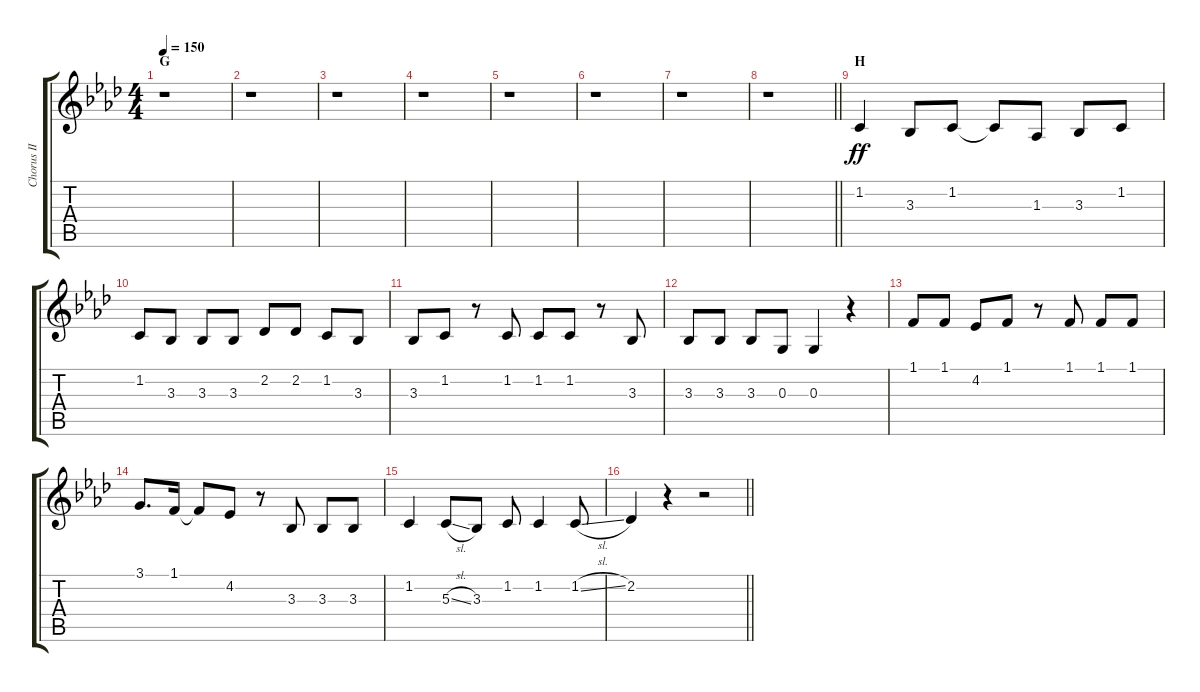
\track ("Chorus II" "Chorus II") {instrument voiceoohs}
\staff {score tabs}
\tuning (E4 B3 G3 D3 A2 E2) {hide}
\ts (4 4)
\section ("" "G")
\tempo 150
\clef g2
\ks ab
r.1{dy ff} |
r.1 |
r.1 |
r.1 |
r.1 |
r.1 |
r.1 |
\barLineRight lightlight
r.1 |
\section ("" "H")
1.2.4 3.3.8 1.2.8 1.2{t}.8 1.3.8 3.3.8 1.2.8 |
1.2.8 3.3.8 3.3.8 3.3.8 2.2.8 2.2.8 1.2.8 3.3.8 |
3.3.8 1.2.8 r.8 1.2.8 1.2.8 1.2.8 r.8 3.3.8 |
3.3.8 3.3.8 3.3.8 0.3.8 0.3.4 r.4 |
1.1.8 1.1.8 4.2.8 1.1.8 r.8 1.1.8 1.1.8 1.1.8 |
3.1.8{d} 1.1.16 1.1{t}.8 4.2.8 r.8 3.3.8 3.3.8 3.3.8 |
1.2.4 5.3{sl}.8 3.3.8 1.2.8 1.2.4 1.2{sl}.8 |
\barLineRight lightlight
2.2.4 r.4 r.2
